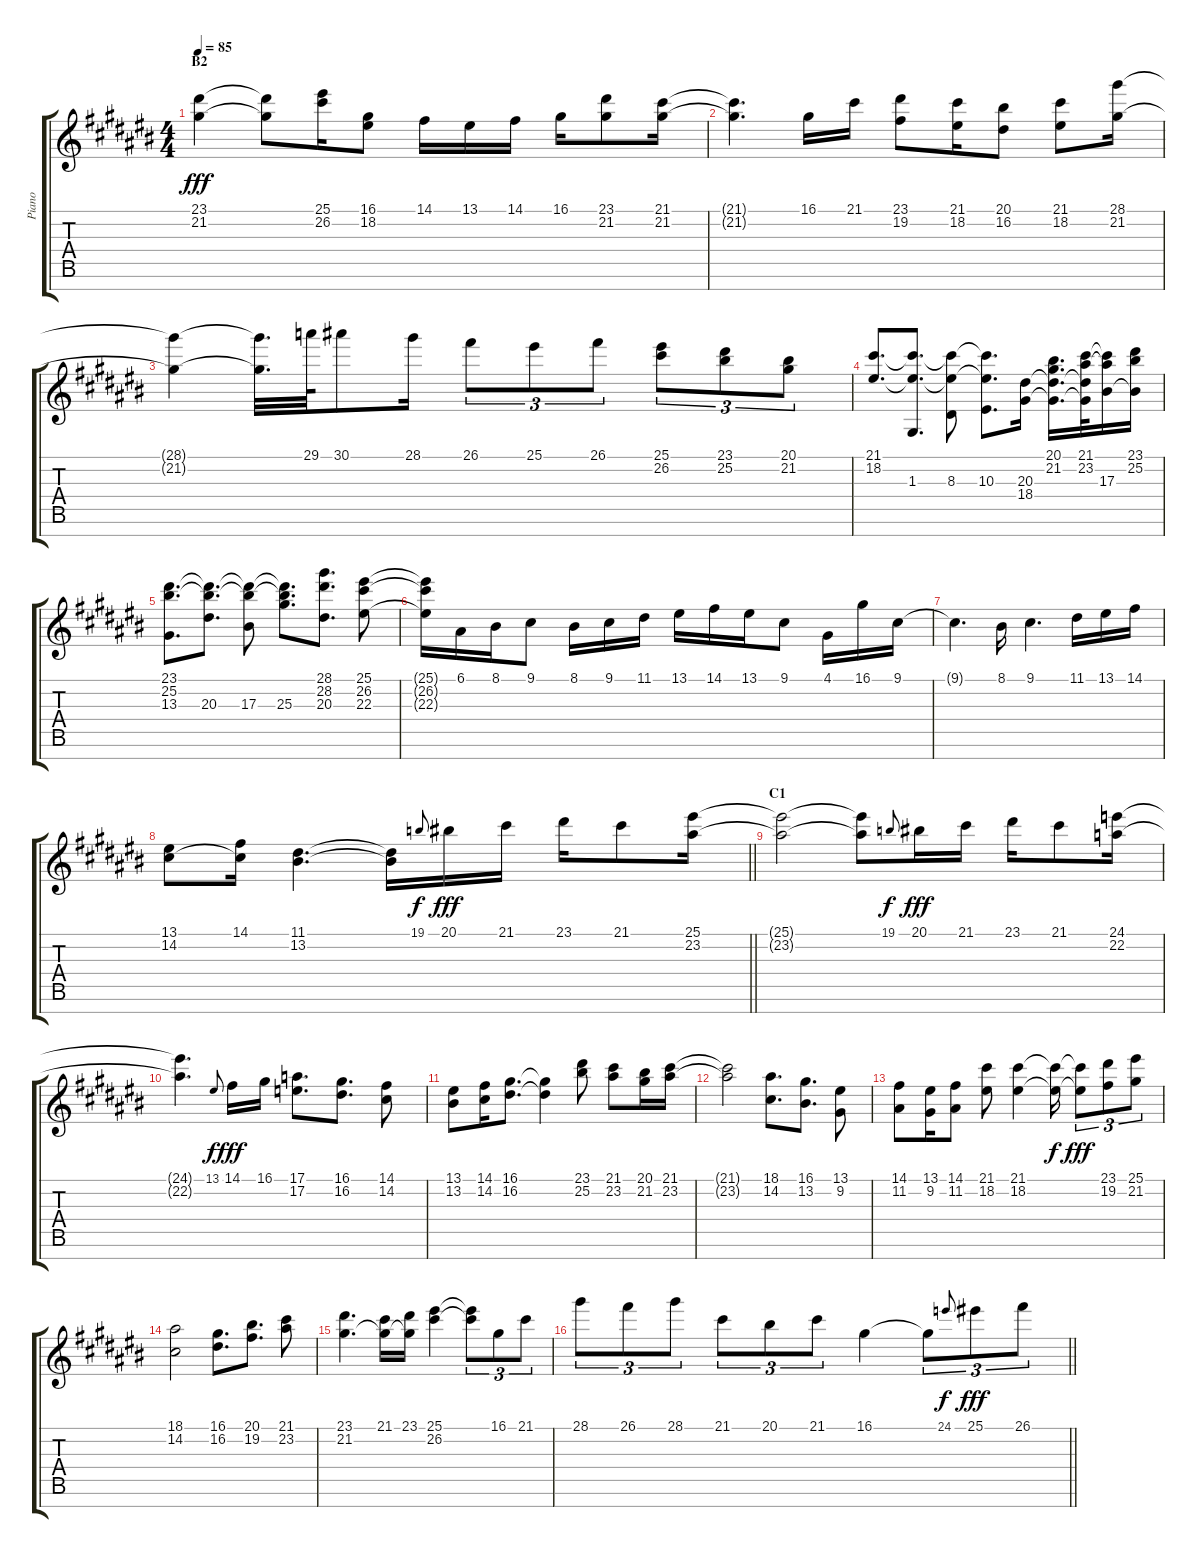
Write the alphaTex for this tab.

\track ("Piano" "Piano") {instrument acousticgrandpiano}
\staff {score tabs}
\tuning (E4 B3 G3 D3 A2 E2 B1) {hide}
\ts (4 4)
\section ("" "B2")
\tempo 85
\clef g2
\ks c#
(23.1 21.2).4{dy fff} (23.1{t} 21.2{t}).8 (25.1 26.2).16 (16.1 18.2).8 14.1.16 13.1.16 14.1.16 16.1.16 (23.1 21.2).8 (21.1 21.2).16 |
(21.1{t} 21.2{t}).4{d} 16.1.16 21.1.16 (23.1 19.2).8 (21.1 18.2).16 (20.1 16.2).8 (21.1 18.2).8 (28.1 21.2).16 |
(28.1{t} 21.2{t}).4 (28.1{t} 21.2{t}).32{d} 29.1.64 30.1.8 28.1.16 26.1.8{tu (3 2)} 25.1.8{tu (3 2)} 26.1.8{tu (3 2)} (25.1 26.2).8{tu (3 2)} (23.1 25.2).8{tu (3 2)} (20.1 21.2).8{tu (3 2)} |
(21.1 18.2).8{d} (21.1{t} 18.2{t} 1.3).8{d} (21.1{t} 18.2{t} 8.3).8 (21.1{t} 18.2{t} 10.3).8{d} (20.3 18.4).16 (20.1 21.2 20.3{t} 18.4{t}).16{d} (21.1 23.2 20.3{t} 18.4{t}).32 (21.1{t} 23.2{t} 17.3).16 (23.1 25.2 17.3{t}).16 |
(23.1 25.2 13.3).8{d} (23.1{t} 25.2{t} 20.3).8{d} (23.1{t} 25.2{t} 17.3).8 (23.1{t} 25.2{t} 25.3).8{d} (28.1 28.2 20.3).8{d} (25.1 26.2 22.3).8 |
(25.1{t} 26.2{t} 22.3{t}).16 6.1.16 8.1.16 9.1.8 8.1.16 9.1.16 11.1.16 13.1.16 14.1.16 13.1.16 9.1.8 4.1.16 16.1.16 9.1.16 |
9.1{t}.4{d} 8.1.16 9.1.4{d} 11.1.16 13.1.16 14.1.16 |
\barLineRight lightlight
(13.1 14.2).8 (14.1 14.2{t}).16 (11.1 13.2).4{d} (11.1{t} 13.2{t}).16 19.1.8{gr onbeat dy f} 20.1.16{dy fff} 21.1.16 23.1.16 21.1.8 (25.1 23.2).16 |
\section ("" "C1")
(25.1{t} 23.2{t}).2 (25.1{t} 23.2{t}).8 19.1.8{gr onbeat dy f} 20.1.16{dy fff} 21.1.16 23.1.16 21.1.8 (24.1 22.2).16 |
(24.1{t} 22.2{t}).4{d} 13.1.8{gr onbeat dy f} 14.1.16{dy fff} 16.1.16 (17.1 17.2).8{d} (16.1 16.2).8{d} (14.1 14.2).8 |
(13.1 13.2).8 (14.1 14.2).16 (16.1 16.2).8{d} (16.1{t} 16.2{t}).4 (23.1 25.2).8 (21.1 23.2).8 (20.1 21.2).16 (21.1 23.2).16 |
(21.1{t} 23.2{t}).2 (18.1 14.2).8{d} (16.1 13.2).8{d} (13.1 9.2).8 |
(14.1 11.2).8 (13.1 9.2).16 (14.1 11.2).8 (21.1 18.2).8 (21.1 18.2).4 (21.1{t} 18.2{t}).16{dy f} (21.1{t} 18.2{t}).8{tu (3 2) dy fff} (23.1 19.2).8{tu (3 2)} (25.1 21.2).8{tu (3 2)} |
(18.1 14.2).2 (16.1 16.2).8{d} (20.1 19.2).8{d} (21.1 23.2).8 |
(23.1 21.2).4{d} (21.1 21.2{t}).16 (23.1 21.2{t}).16 (25.1 26.2).4 (25.1{t} 26.2{t}).8{tu (3 2)} 16.1.8{tu (3 2)} 21.1.8{tu (3 2)} |
\barLineRight lightlight
28.1.8{tu (3 2)} 26.1.8{tu (3 2)} 28.1.8{tu (3 2)} 21.1.8{tu (3 2)} 20.1.8{tu (3 2)} 21.1.8{tu (3 2)} 16.1.4 16.1{t}.8{tu (3 2)} 24.1.8{gr onbeat dy f} 25.1.8{tu (3 2) dy fff} 26.1.8{tu (3 2)}
